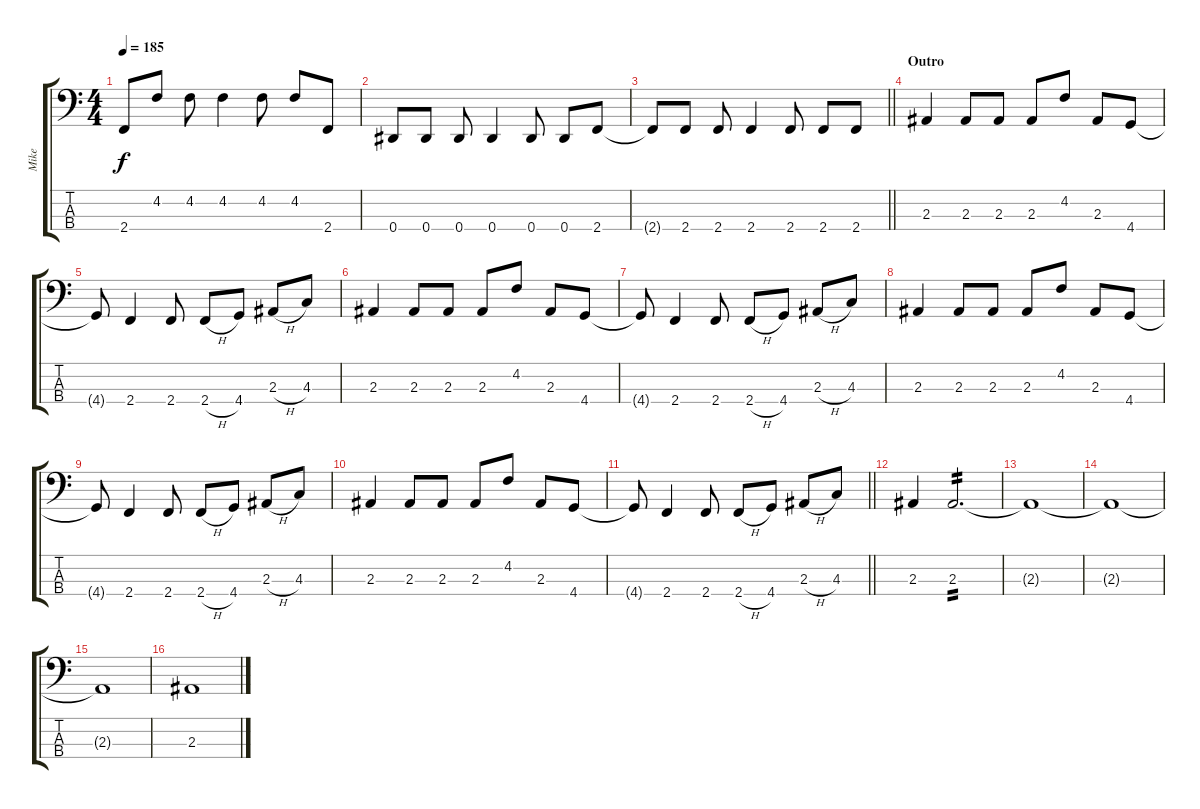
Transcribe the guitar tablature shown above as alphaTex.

\track ("Mike" "Mike") {instrument electricbasspick}
\staff {score tabs}
\tuning (Gb2 Db2 Ab1 Eb1) {hide}
\ts (4 4)
\tempo 185
\clef f4
\ks c
2.4{t}.8{dy f} 4.2.8 4.2.8 4.2.4 4.2.8 4.2.8 2.4.8 |
0.4.8 0.4.8 0.4.8 0.4.4 0.4.8 0.4.8 2.4.8 |
\barLineRight lightlight
2.4{t}.8 2.4.8 2.4.8 2.4.4 2.4.8 2.4.8 2.4.8 |
\section ("" "Outro")
2.3.4 2.3.8 2.3.8 2.3.8 4.2.8 2.3.8 4.4.8 |
4.4{t}.8 2.4.4 2.4.8 2.4{h}.8 4.4.8 2.3{h}.8 4.3.8 |
2.3.4 2.3.8 2.3.8 2.3.8 4.2.8 2.3.8 4.4.8 |
4.4{t}.8 2.4.4 2.4.8 2.4{h}.8 4.4.8 2.3{h}.8 4.3.8 |
2.3.4 2.3.8 2.3.8 2.3.8 4.2.8 2.3.8 4.4.8 |
4.4{t}.8 2.4.4 2.4.8 2.4{h}.8 4.4.8 2.3{h}.8 4.3.8 |
2.3.4 2.3.8 2.3.8 2.3.8 4.2.8 2.3.8 4.4.8 |
\barLineRight lightlight
4.4{t}.8 2.4.4 2.4.8 2.4{h}.8 4.4.8 2.3{h}.8 4.3.8 |
2.3.4 2.3.2{d tp 2} |
2.3{t}.1 |
2.3{t}.1 |
2.3{t}.1 |
2.3.1
